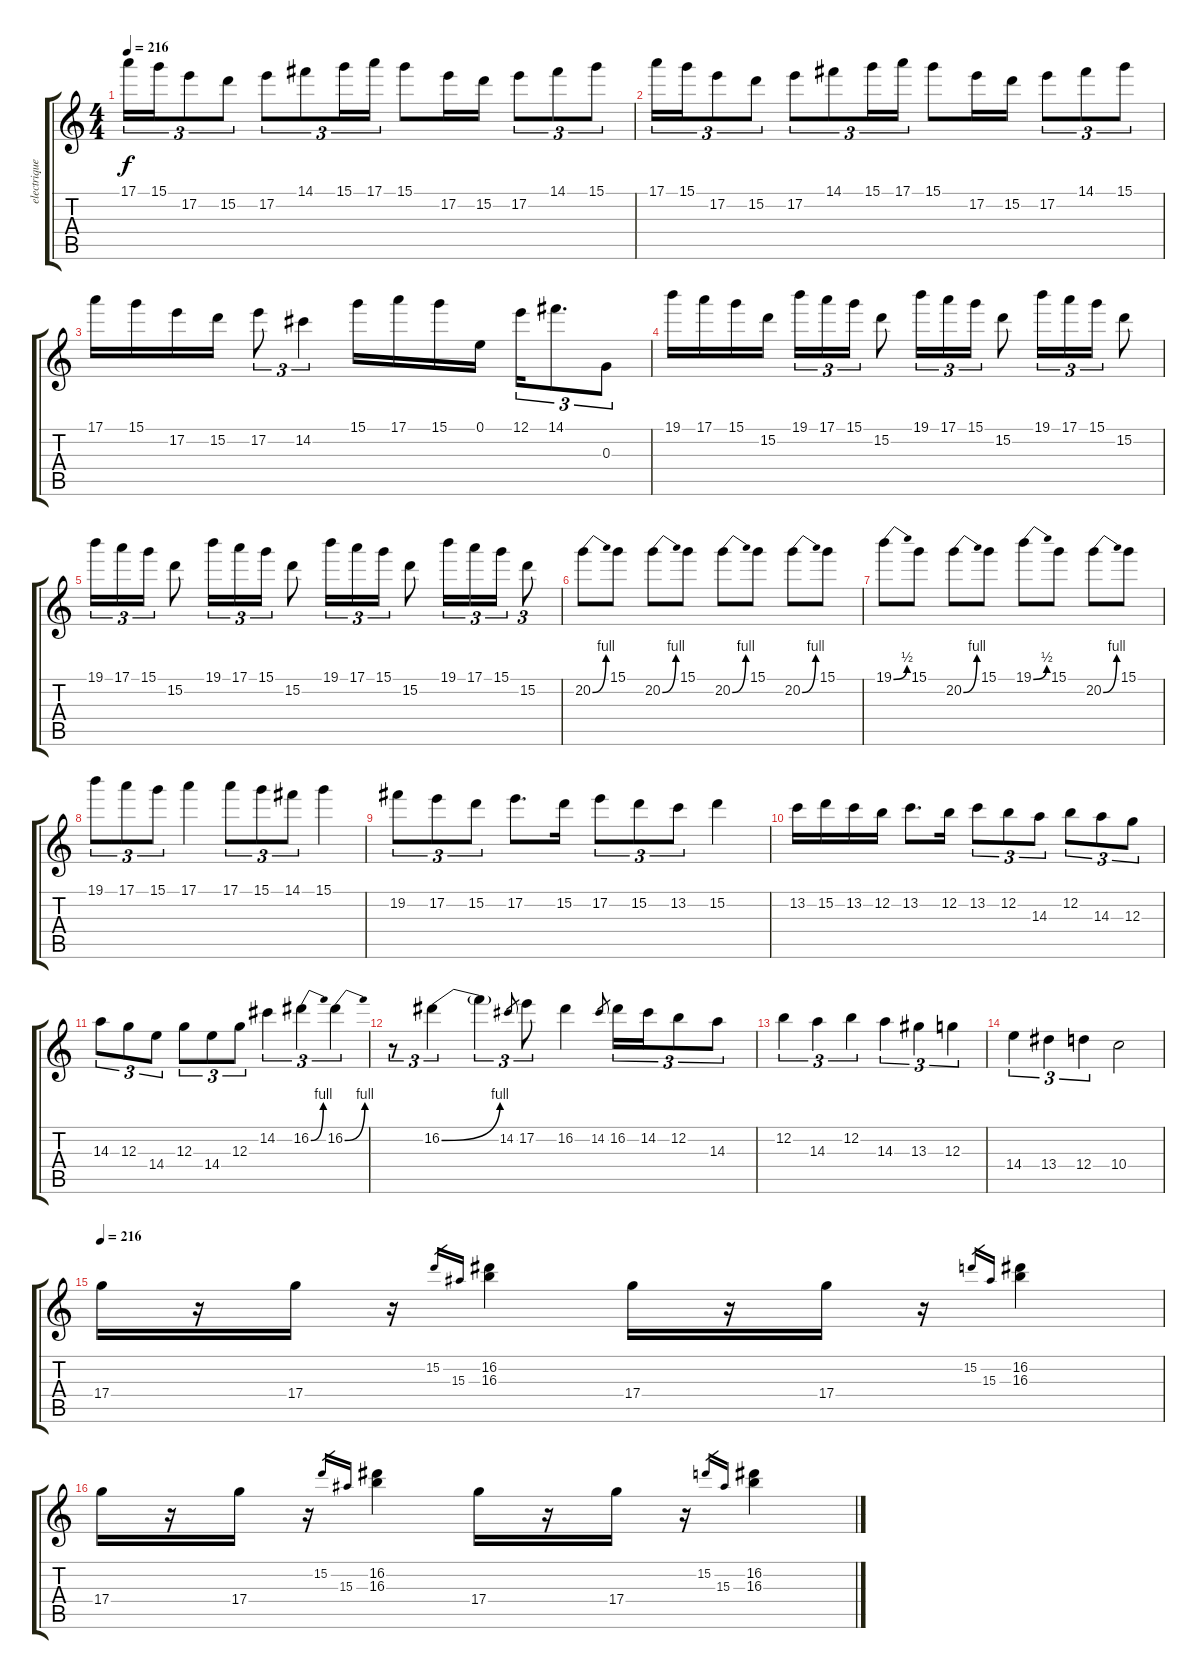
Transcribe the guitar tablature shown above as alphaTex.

\track ("electrique 3" "electrique") {instrument electricguitarclean}
\staff {score tabs}
\tuning (E4 B3 G3 D3 A2 E2) {hide}
\ts (4 4)
\tempo 216
\clef g2
\ks c
17.1.16{tu (3 2) dy f} 15.1.16{tu (3 2)} 17.2.8{tu (3 2)} 15.2.8{tu (3 2)} 17.2.8{tu (3 2)} 14.1.8{tu (3 2)} 15.1.16{tu (3 2)} 17.1.16{tu (3 2)} 15.1.8 17.2.16 15.2.16 17.2.8{tu (3 2)} 14.1.8{tu (3 2)} 15.1.8{tu (3 2)} |
17.1.16{tu (3 2)} 15.1.16{tu (3 2)} 17.2.8{tu (3 2)} 15.2.8{tu (3 2)} 17.2.8{tu (3 2)} 14.1.8{tu (3 2)} 15.1.16{tu (3 2)} 17.1.16{tu (3 2)} 15.1.8 17.2.16 15.2.16 17.2.8{tu (3 2)} 14.1.8{tu (3 2)} 15.1.8{tu (3 2)} |
17.1.16 15.1.16 17.2.16 15.2.16 17.2.8{tu (3 2)} 14.2.4{tu (3 2)} 15.1.16 17.1.16 15.1.16 0.1.16 12.1.16{tu (3 2)} 14.1.8{d tu (3 2)} 0.3.8{tu (3 2)} |
19.1.16 17.1.16 15.1.16 15.2.16 19.1.16{tu (3 2)} 17.1.16{tu (3 2)} 15.1.16{tu (3 2)} 15.2.8 19.1.16{tu (3 2)} 17.1.16{tu (3 2)} 15.1.16{tu (3 2)} 15.2.8 19.1.16{tu (3 2)} 17.1.16{tu (3 2)} 15.1.16{tu (3 2)} 15.2.8 |
19.1.16{tu (3 2)} 17.1.16{tu (3 2)} 15.1.16{tu (3 2)} 15.2.8 19.1.16{tu (3 2)} 17.1.16{tu (3 2)} 15.1.16{tu (3 2)} 15.2.8 19.1.16{tu (3 2)} 17.1.16{tu (3 2)} 15.1.16{tu (3 2)} 15.2.8 19.1.16{tu (3 2)} 17.1.16{tu (3 2)} 15.1.16{tu (3 2)} 15.2.8{tu (3 2)} |
20.2{be (bend 0 0 60 4)}.8 15.1.8 20.2{be (bend 0 0 60 4)}.8 15.1.8 20.2{be (bend 0 0 60 4)}.8 15.1.8 20.2{be (bend 0 0 60 4)}.8 15.1.8 |
19.1{be (bend 0 0 60 2)}.8 15.1.8 20.2{be (bend 0 0 60 4)}.8 15.1.8 19.1{be (bend 0 0 60 2)}.8 15.1.8 20.2{be (bend 0 0 60 4)}.8 15.1.8 |
19.1.8{tu (3 2)} 17.1.8{tu (3 2)} 15.1.8{tu (3 2)} 17.1.4 17.1.8{tu (3 2)} 15.1.8{tu (3 2)} 14.1.8{tu (3 2)} 15.1.4 |
19.2.8{tu (3 2)} 17.2.8{tu (3 2)} 15.2.8{tu (3 2)} 17.2.8{d} 15.2.16 17.2.8{tu (3 2)} 15.2.8{tu (3 2)} 13.2.8{tu (3 2)} 15.2.4 |
13.2.16 15.2.16 13.2.16 12.2.16 13.2.8{d} 12.2.16 13.2.8{tu (3 2)} 12.2.8{tu (3 2)} 14.3.8{tu (3 2)} 12.2.8{tu (3 2)} 14.3.8{tu (3 2)} 12.3.8{tu (3 2)} |
14.3.8{tu (3 2)} 12.3.8{tu (3 2)} 14.4.8{tu (3 2)} 12.3.8{tu (3 2)} 14.4.8{tu (3 2)} 12.3.8{tu (3 2)} 14.2.4{tu (3 2)} 16.2{be (bend 0 0 60 4)}.4{tu (3 2)} 16.2{be (bend 0 0 60 4)}.4{tu (3 2)} |
r.8{tu (3 2)} 16.2{be (bend 0 0 60 4)}.4{tu (3 2)} 16.2{t}.4{tu (3 2)} 14.2.8{gr} 17.2.8{tu (3 2)} 16.2.4 14.2.8{gr} 16.2.16{tu (3 2)} 14.2.16{tu (3 2)} 12.2.8{tu (3 2)} 14.3.8{tu (3 2)} |
12.2.4{tu (3 2)} 14.3.4{tu (3 2)} 12.2.4{tu (3 2)} 14.3.4{tu (3 2)} 13.3.4{tu (3 2)} 12.3.4{tu (3 2)} |
14.4.4{tu (3 2)} 13.4.4{tu (3 2)} 12.4.4{tu (3 2)} 10.4.2 |
\tempo 216
17.4.16{instrument distortionguitar} r.16 17.4.16 r.16 15.2.16{gr} 15.3.16{gr} (16.2 16.3).4 17.4.16 r.16 17.4.16 r.16 15.2.16{gr} 15.3.16{gr} (16.2 16.3).4 |
17.4.16 r.16 17.4.16 r.16 15.2.16{gr} 15.3.16{gr} (16.2 16.3).4 17.4.16 r.16 17.4.16 r.16 15.2.16{gr} 15.3.16{gr} (16.2 16.3).4
